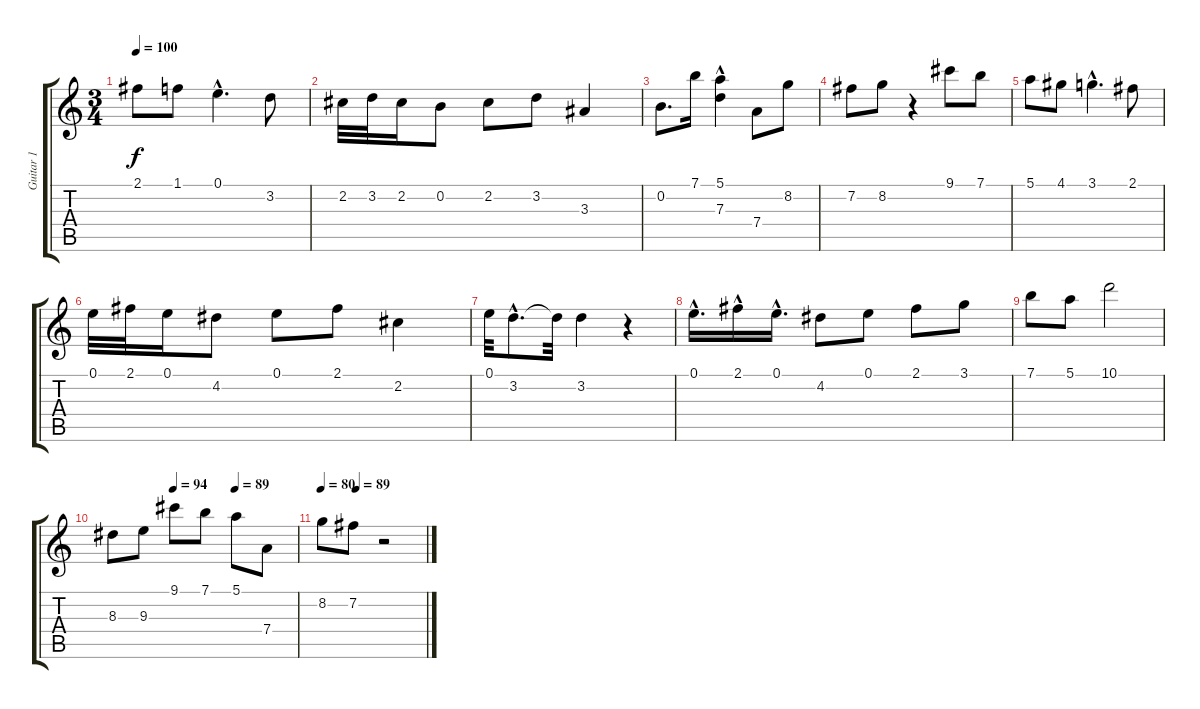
\track ("Guitar 1" "Guitar 1") {instrument acousticguitarnylon}
\staff {score tabs}
\tuning (E4 B3 G3 D3 A2 E2) {hide}
\ts (3 4)
\tempo 100
\clef g2
\ks c
2.1.8{dy f} 1.1.8 0.1{hac}.4{d} 3.2.8 |
2.2.32 3.2.32 2.2.16 0.2.8 2.2.8 3.2.8 3.3.4 |
0.2.8{d} 7.1.16 (5.1{hac} 7.3).4 7.4.8 8.2.8 |
7.2.8 8.2.8 r.4 9.1.8 7.1.8 |
5.1.8 4.1.8 3.1{hac}.4{d} 2.1.8 |
0.1.32 2.1.32 0.1.16 4.2.8 0.1.8 2.1.8 2.2.4 |
0.1.32 3.2{hac}.8{d} 3.2{t}.32 3.2.4 r.4 |
0.1{hac}.16{d} 2.1{hac}.16 0.1{hac}.16{d} 4.2.8 0.1.8 2.1.8 3.1.8 |
7.1.8 5.1.8 10.1.2 |
\tempo (94 0.3333333333333333)
\tempo (89 0.6666666666666666)
8.3.8 9.3.8 9.1.8 7.1.8 5.1.8 7.4.8 |
\tempo 80
\tempo (89 0.3333333333333333)
8.2.8 7.2.8 r.2
